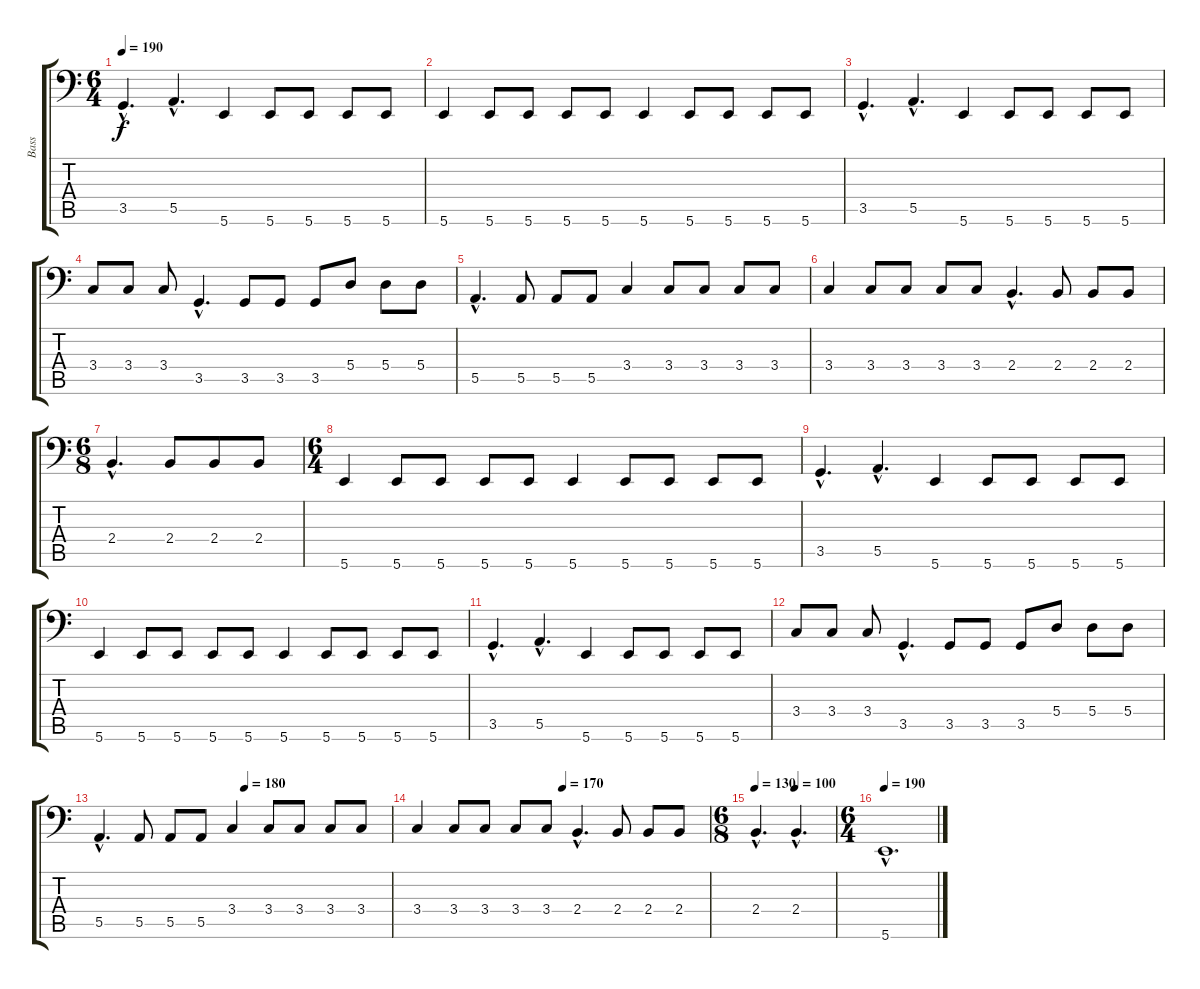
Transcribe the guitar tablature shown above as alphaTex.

\track ("Bass" "Bass") {instrument electricbasspick}
\staff {score tabs}
\tuning (B2 G2 D2 A1 E1 B0) {hide}
\ts (6 4)
\tempo 190
\clef f4
\ks c
3.5{hac}.4{d dy f} 5.5{hac}.4{d} 5.6.4 5.6.8 5.6.8 5.6.8 5.6.8 |
5.6.4 5.6.8 5.6.8 5.6.8 5.6.8 5.6.4 5.6.8 5.6.8 5.6.8 5.6.8 |
3.5{hac}.4{d} 5.5{hac}.4{d} 5.6.4 5.6.8 5.6.8 5.6.8 5.6.8 |
3.4.8 3.4.8 3.4.8 3.5{hac}.4{d} 3.5.8 3.5.8 3.5.8 5.4.8 5.4.8 5.4.8 |
5.5{hac}.4{d} 5.5.8 5.5.8 5.5.8 3.4.4 3.4.8 3.4.8 3.4.8 3.4.8 |
3.4.4 3.4.8 3.4.8 3.4.8 3.4.8 2.4{hac}.4{d} 2.4.8 2.4.8 2.4.8 |
\ts (6 8)
2.4{hac}.4{d} 2.4.8 2.4.8 2.4.8 |
\ts (6 4)
5.6.4 5.6.8 5.6.8 5.6.8 5.6.8 5.6.4 5.6.8 5.6.8 5.6.8 5.6.8 |
3.5{hac}.4{d} 5.5{hac}.4{d} 5.6.4 5.6.8 5.6.8 5.6.8 5.6.8 |
5.6.4 5.6.8 5.6.8 5.6.8 5.6.8 5.6.4 5.6.8 5.6.8 5.6.8 5.6.8 |
3.5{hac}.4{d} 5.5{hac}.4{d} 5.6.4 5.6.8 5.6.8 5.6.8 5.6.8 |
3.4.8 3.4.8 3.4.8 3.5{hac}.4{d} 3.5.8 3.5.8 3.5.8 5.4.8 5.4.8 5.4.8 |
\tempo (180 0.5)
5.5{hac}.4{d} 5.5.8 5.5.8 5.5.8 3.4.4 3.4.8 3.4.8 3.4.8 3.4.8 |
\tempo (170 0.5)
3.4.4 3.4.8 3.4.8 3.4.8 3.4.8 2.4{hac}.4{d} 2.4.8 2.4.8 2.4.8 |
\ts (6 8)
\tempo 130
\tempo (100 0.5)
2.4{hac}.4{d} 2.4{hac}.4{d} |
\ts (6 4)
\tempo 190
5.6{hac}.1{d}
